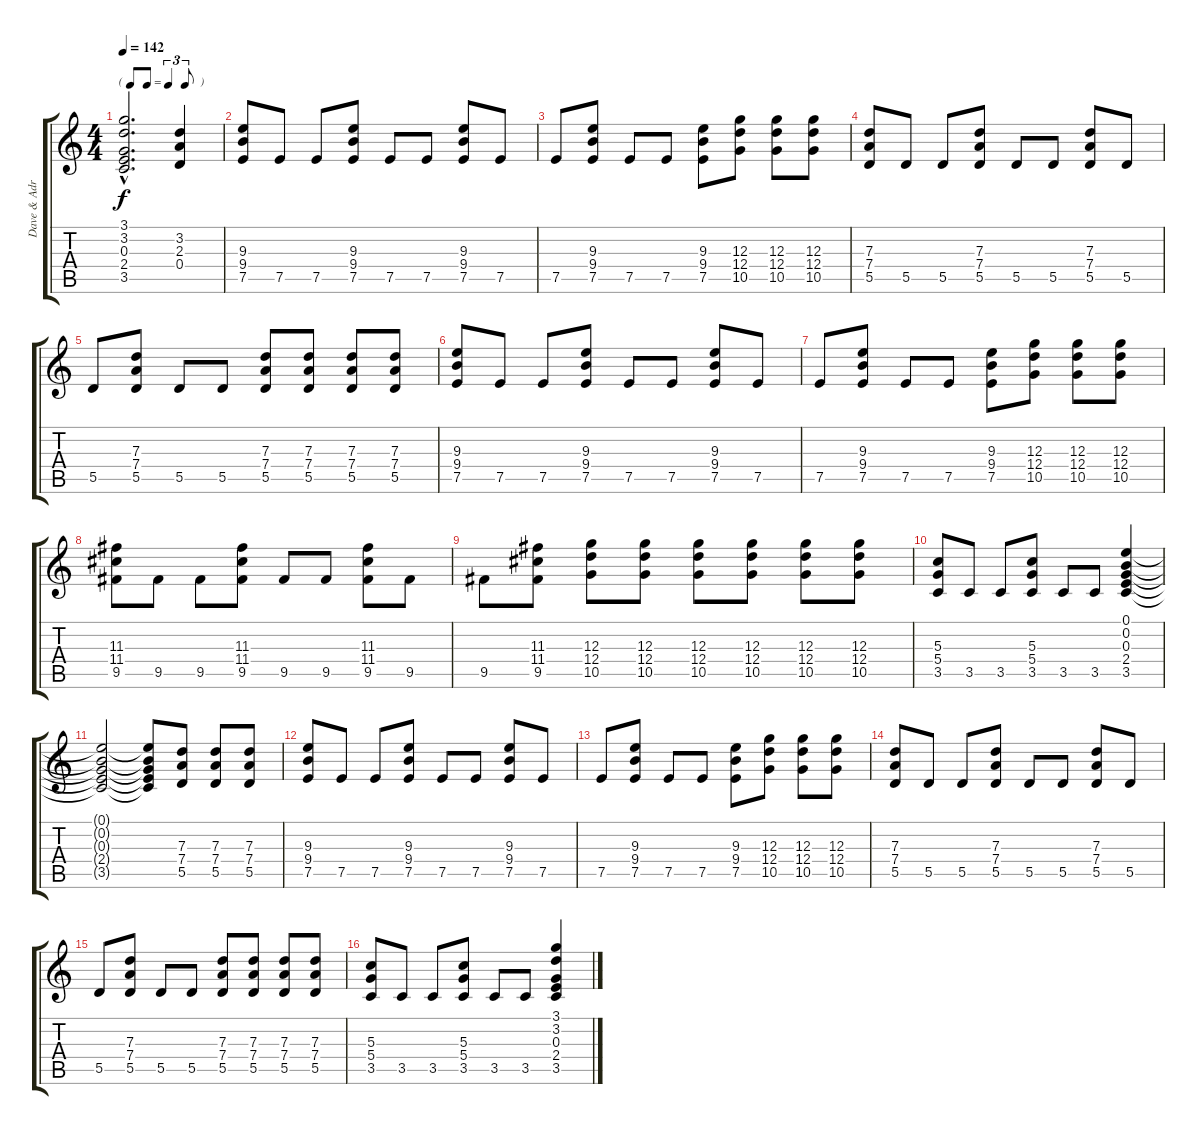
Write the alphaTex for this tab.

\track ("Dave & Adrian (Rhythm Guitar)" "Dave & Adr") {instrument distortionguitar}
\staff {score tabs}
\tuning (E4 B3 G3 D3 A2 E2) {hide}
\ts (4 4)
\tf triplet8th
\tempo 142
\clef g2
\ks c
(3.1{hac t} 3.2{hac t} 0.3{hac t} 2.4{hac t} 3.5{hac t}).2{d dy f} (3.2 2.3 0.4).4 |
(9.3 9.4 7.5).8 7.5.8 7.5.8 (9.3 9.4 7.5).8 7.5.8 7.5.8 (9.3 9.4 7.5).8 7.5.8 |
7.5.8 (9.3 9.4 7.5).8 7.5.8 7.5.8 (9.3 9.4 7.5).8 (12.3 12.4 10.5).8 (12.3 12.4 10.5).8 (12.3 12.4 10.5).8 |
(7.3 7.4 5.5).8 5.5.8 5.5.8 (7.3 7.4 5.5).8 5.5.8 5.5.8 (7.3 7.4 5.5).8 5.5.8 |
5.5.8 (7.3 7.4 5.5).8 5.5.8 5.5.8 (7.3 7.4 5.5).8 (7.3 7.4 5.5).8 (7.3 7.4 5.5).8 (7.3 7.4 5.5).8 |
(9.3 9.4 7.5).8 7.5.8 7.5.8 (9.3 9.4 7.5).8 7.5.8 7.5.8 (9.3 9.4 7.5).8 7.5.8 |
7.5.8 (9.3 9.4 7.5).8 7.5.8 7.5.8 (9.3 9.4 7.5).8 (12.3 12.4 10.5).8 (12.3 12.4 10.5).8 (12.3 12.4 10.5).8 |
(11.3 11.4 9.5).8 9.5.8 9.5.8 (11.3 11.4 9.5).8 9.5.8 9.5.8 (11.3 11.4 9.5).8 9.5.8 |
9.5.8 (11.3 11.4 9.5).8 (12.3 12.4 10.5).8 (12.3 12.4 10.5).8 (12.3 12.4 10.5).8 (12.3 12.4 10.5).8 (12.3 12.4 10.5).8 (12.3 12.4 10.5).8 |
(5.3 5.4 3.5).8 3.5.8 3.5.8 (5.3 5.4 3.5).8 3.5.8 3.5.8 (0.1 0.2 0.3 2.4 3.5).4 |
(0.1{t} 0.2{t} 0.3{t} 2.4{t} 3.5{t}).2 (0.1{t} 0.2{t} 0.3{t} 2.4{t} 3.5{t}).8 (7.3 7.4 5.5).8 (7.3 7.4 5.5).8 (7.3 7.4 5.5).8 |
(9.3 9.4 7.5).8 7.5.8 7.5.8 (9.3 9.4 7.5).8 7.5.8 7.5.8 (9.3 9.4 7.5).8 7.5.8 |
7.5.8 (9.3 9.4 7.5).8 7.5.8 7.5.8 (9.3 9.4 7.5).8 (12.3 12.4 10.5).8 (12.3 12.4 10.5).8 (12.3 12.4 10.5).8 |
(7.3 7.4 5.5).8 5.5.8 5.5.8 (7.3 7.4 5.5).8 5.5.8 5.5.8 (7.3 7.4 5.5).8 5.5.8 |
5.5.8 (7.3 7.4 5.5).8 5.5.8 5.5.8 (7.3 7.4 5.5).8 (7.3 7.4 5.5).8 (7.3 7.4 5.5).8 (7.3 7.4 5.5).8 |
(5.3 5.4 3.5).8 3.5.8 3.5.8 (5.3 5.4 3.5).8 3.5.8 3.5.8 (3.1 3.2 0.3 2.4 3.5).4
